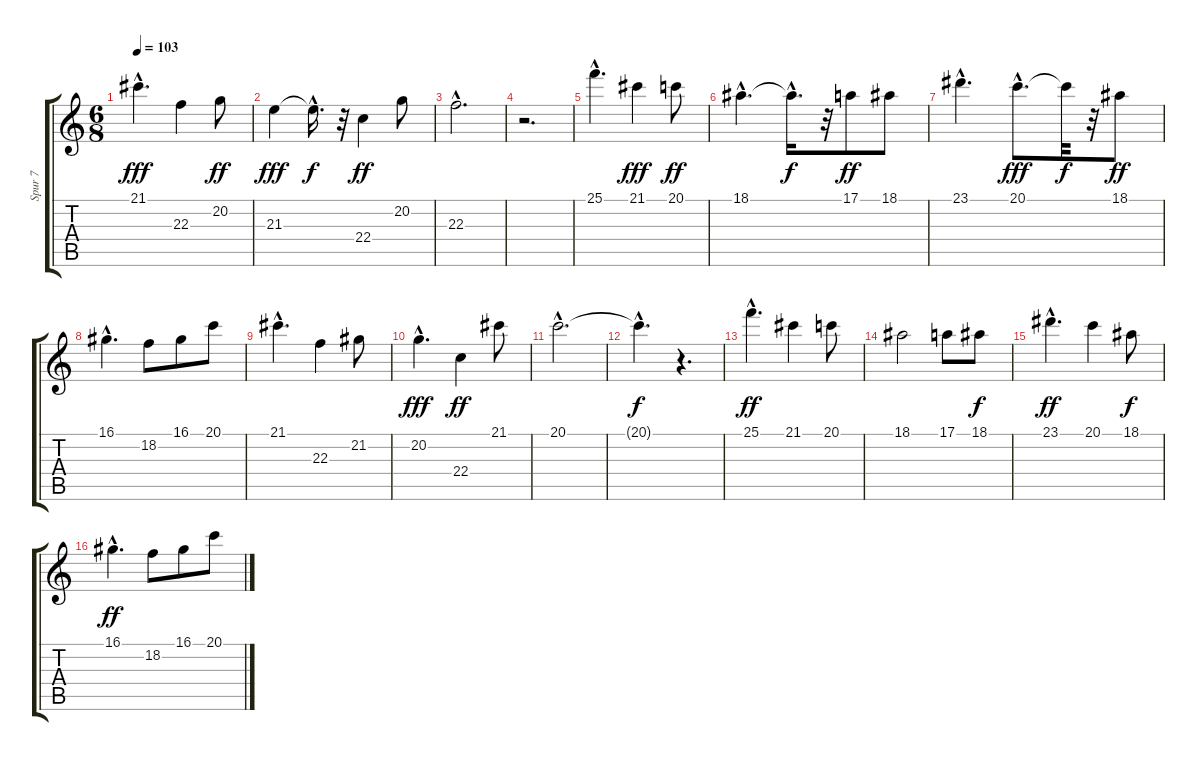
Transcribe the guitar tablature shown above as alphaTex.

\track ("Spur 7" "Spur 7") {instrument acousticgrandpiano}
\staff {score tabs}
\tuning (E4 B3 G3 D3 A2 E2) {hide}
\ts (6 8)
\tempo 103
\clef g2
\ks c
21.1{hac}.4{d dy fff} 22.3.4 20.2.8{dy ff} |
21.3.4{dy fff} 21.3{hac t}.16{d dy f} r.32 22.4.4{dy ff} 20.2.8 |
22.3{hac}.2{d} |
r.2{d} |
25.1{hac}.4{d volume 12} 21.1.4{dy fff} 20.1.8{dy ff} |
18.1{hac}.4{d} 18.1{hac t}.16{d dy f} r.32 17.1.8{dy ff} 18.1.8 |
23.1{hac}.4{d} 20.1{hac}.8{d dy fff} 20.1{t}.32{dy f} r.32 18.1.8{dy ff} |
16.1{hac}.4{d} 18.2.8 16.1.8 20.1.8 |
21.1{hac}.4{d} 22.3.4 21.2.8 |
20.2{hac}.4{d dy fff} 22.4.4{dy ff} 21.1.8 |
20.1{hac}.2{d} |
20.1{hac t}.4{d dy f} r.4{d} |
25.1{hac}.4{d dy ff} 21.1.4 20.1.8 |
18.1.2 17.1.8 18.1.8{dy f} |
23.1{hac}.4{d dy ff} 20.1.4 18.1.8{dy f} |
16.1{hac}.4{d dy ff} 18.2.8 16.1.8 20.1.8
